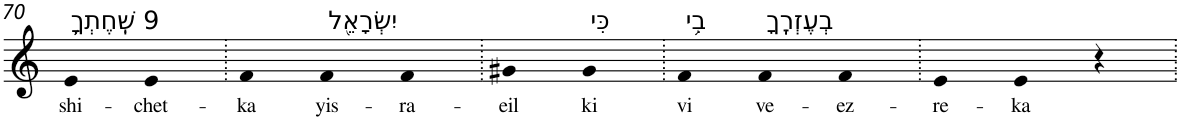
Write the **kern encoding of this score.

**kern	**text
*part1	*part1
*staff1	*staff1
*I"Piano	*
*I'Pno	*
!!LO:PB:g=z
*clefG2	*
*k[]	*
=70	=70
!LO:TX:a:t=9 שִֽׁחֶתְךָ֥	!
!	!LO:LY:b
4e	shi-
!	!LO:LY:b
4e	-chet-
=71.	=71.
!	!LO:LY:b
4f	-ka
!LO:TX:a:t=יִשְׂרָאֵ֖ל	!
!	!LO:LY:b
4f	yis-
!	!LO:LY:b
4f	-ra-
=72.	=72.
!	!LO:LY:b
4g#X	-eil
!LO:TX:a:t=כִּי	!
!	!LO:LY:b
4g#	ki
=73.	=73.
!LO:TX:a:t=בִ֥י	!
!	!LO:LY:b
4f	vi
!LO:TX:a:t=בְעֶזְרֶֽךָ	!
!	!LO:LY:b
4f	ve-
!	!LO:LY:b
4f	-ez-
=74.	=74.
!	!LO:LY:b
4e	-re-
!	!LO:LY:b
4e	-ka
4r	.
=.	=.
*-	*-
